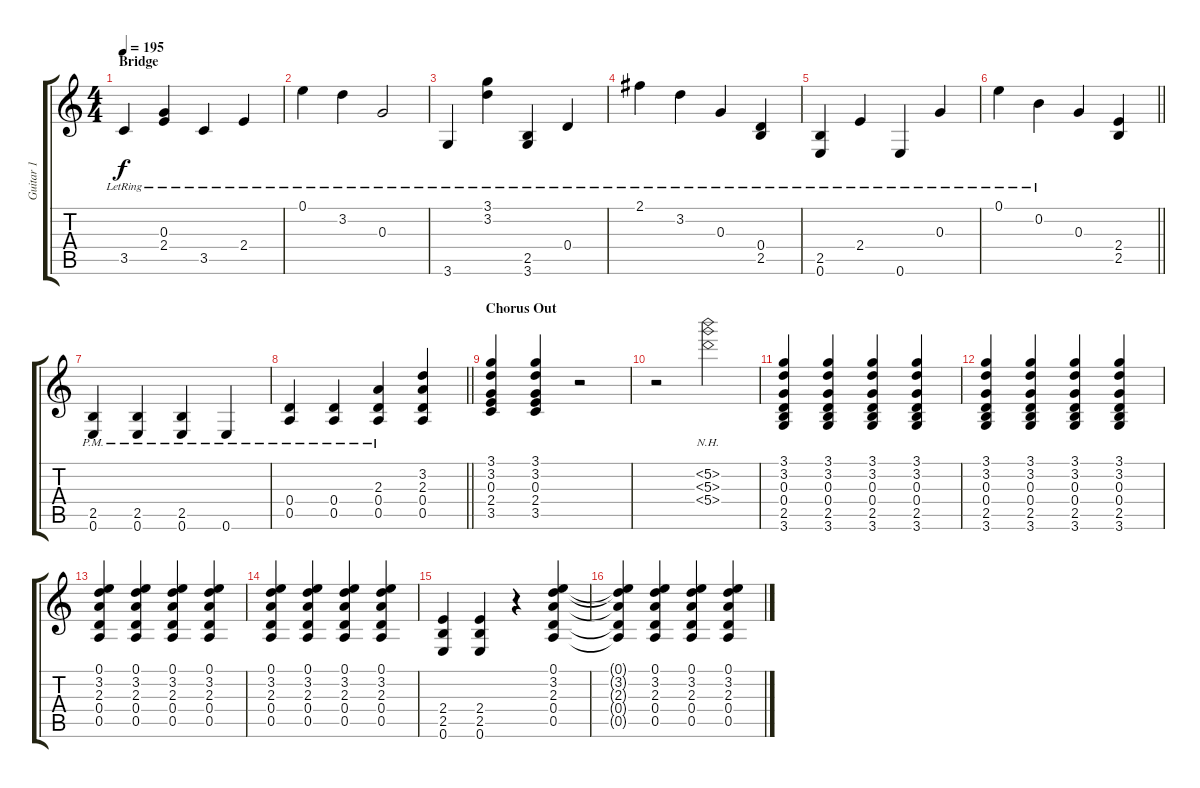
\track ("Guitar 1" "Guitar 1") {instrument distortionguitar}
\staff {score tabs}
\tuning (E4 B3 G3 D3 A2 E2) {hide}
\ts (4 4)
\section ("" "Bridge")
\tempo 195
\clef g2
\ks c
3.5{lr}.4{dy f} (0.3{lr} 2.4{lr}).4 3.5{lr}.4 2.4{lr}.4 |
0.1{lr}.4 3.2{lr}.4 0.3{lr}.2 |
3.6{lr}.4 (3.1{lr} 3.2{lr}).4 (2.5{lr} 3.6{lr}).4 0.4{lr}.4 |
2.1{lr}.4 3.2{lr}.4 0.3{lr}.4 (0.4{lr} 2.5{lr}).4 |
(2.5{lr} 0.6{lr}).4 2.4{lr}.4 0.6{lr}.4 0.3{lr}.4 |
\barLineRight lightlight
0.1{lr}.4 0.2{lr}.4 0.3.4 (2.4 2.5).4 |
(2.5{pm} 0.6{pm}).4{instrument distortionguitar} (2.5{pm} 0.6{pm}).4 (2.5{pm} 0.6{pm}).4 0.6{pm}.4 |
\barLineRight lightlight
(0.4{pm} 0.5{pm}).4 (0.4{pm} 0.5{pm}).4 (2.3 0.4 0.5{pm}).4 (3.2 2.3 0.4 0.5).4 |
\section ("" "Chorus Out")
(3.1 3.2 0.3 2.4 3.5).4 (3.1 3.2 0.3 2.4 3.5).4 r.2 |
r.2 (5.2{nh} 5.3{nh} 5.4{nh}).2 |
(3.1 3.2 0.3 0.4 2.5 3.6).4 (3.1 3.2 0.3 0.4 2.5 3.6).4 (3.1 3.2 0.3 0.4 2.5 3.6).4 (3.1 3.2 0.3 0.4 2.5 3.6).4 |
(3.1 3.2 0.3 0.4 2.5 3.6).4 (3.1 3.2 0.3 0.4 2.5 3.6).4 (3.1 3.2 0.3 0.4 2.5 3.6).4 (3.1 3.2 0.3 0.4 2.5 3.6).4 |
(0.1 3.2 2.3 0.4 0.5).4 (0.1 3.2 2.3 0.4 0.5).4 (0.1 3.2 2.3 0.4 0.5).4 (0.1 3.2 2.3 0.4 0.5).4 |
(0.1 3.2 2.3 0.4 0.5).4 (0.1 3.2 2.3 0.4 0.5).4 (0.1 3.2 2.3 0.4 0.5).4 (0.1 3.2 2.3 0.4 0.5).4 |
(2.4 2.5 0.6).4 (2.4 2.5 0.6).4 r.4 (0.1 3.2 2.3 0.4 0.5).4 |
(0.1{t} 3.2{t} 2.3{t} 0.4{t} 0.5{t}).4 (0.1 3.2 2.3 0.4 0.5).4 (0.1 3.2 2.3 0.4 0.5).4 (0.1 3.2 2.3 0.4 0.5).4
